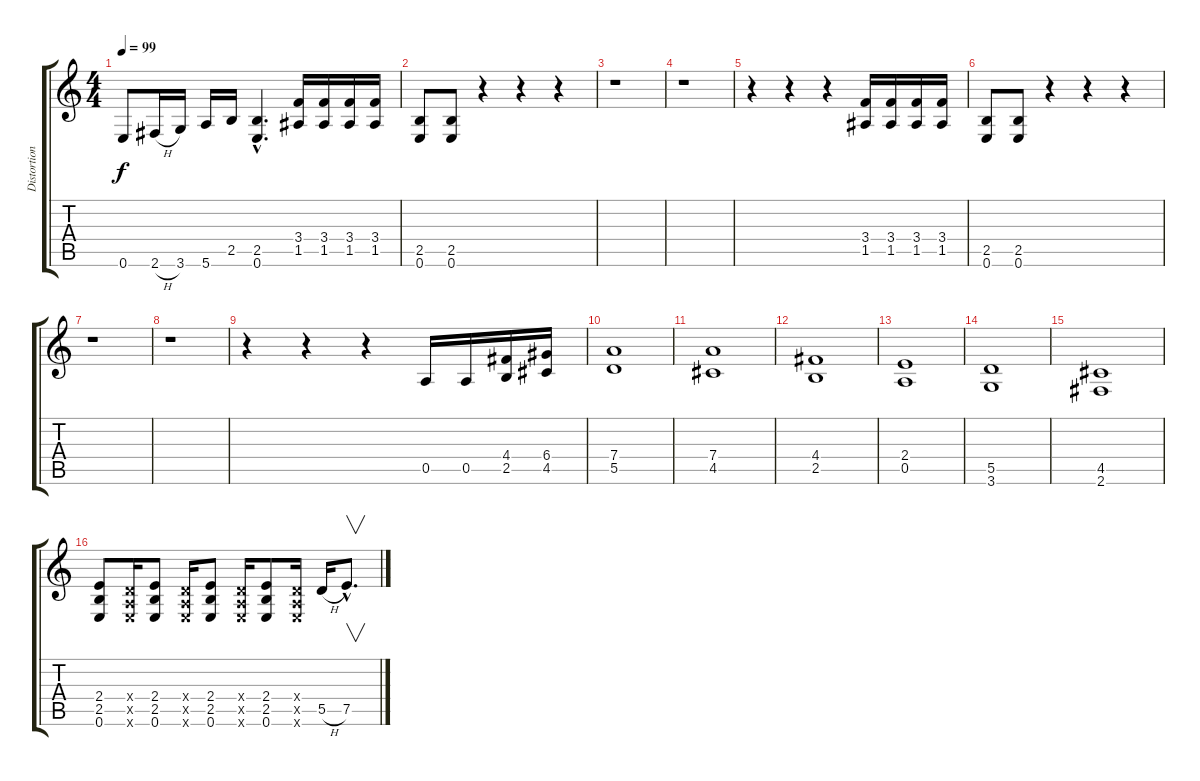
\track ("Distortion Guitar" "Distortion") {instrument distortionguitar}
\staff {score tabs}
\tuning (E4 B3 G3 D3 A2 E2) {hide}
\ts (4 4)
\tempo 99
\clef g2
\ks c
0.6.8{dy f} 2.6{h}.16 3.6.16 5.6.16 2.5.16 (2.5{hac} 0.6{hac}).4{d} (3.4 1.5).16 (3.4 1.5).16 (3.4 1.5).16 (3.4 1.5).16 |
(2.5 0.6).8 (2.5 0.6).8 r.4 r.4 r.4 |
r.1 |
r.1 |
r.4 r.4 r.4 (3.4 1.5).16 (3.4 1.5).16 (3.4 1.5).16 (3.4 1.5).16 |
(2.5 0.6).8 (2.5 0.6).8 r.4 r.4 r.4 |
r.1 |
r.1 |
r.4 r.4 r.4 0.5.16 0.5.16 (4.4 2.5).16 (6.4 4.5).16 |
(7.4 5.5).1 |
(7.4 4.5).1 |
(4.4 2.5).1 |
(2.4 0.5).1 |
(5.5 3.6).1 |
(4.5 2.6).1 |
(2.4 2.5 0.6).8 (0.4{x} 0.5{x} 0.6{x}).16 (2.4 2.5 0.6).8 (0.4{x} 0.5{x} 0.6{x}).16 (2.4 2.5 0.6).8 (0.4{x} 0.5{x} 0.6{x}).16 (2.4 2.5 0.6).8 (0.4{x} 0.5{x} 0.6{x}).16 5.5{h}.16 7.5{hac}.8{v d}
